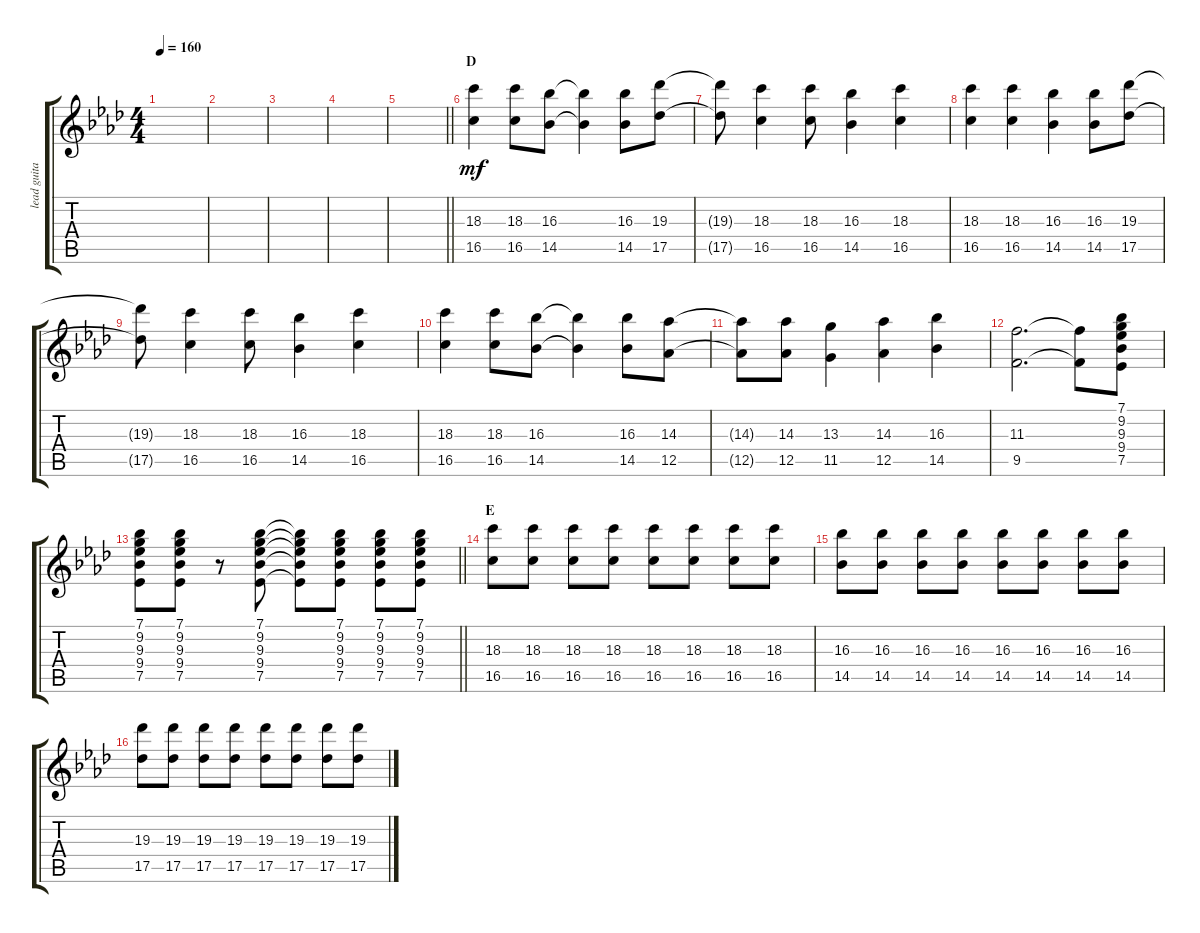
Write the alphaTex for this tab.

\track ("lead guitar" "lead guita") {instrument distortionguitar}
\staff {score tabs}
\tuning (Eb4 Bb3 Gb3 Db3 Ab2 Eb2) {hide}
\ts (4 4)
\tempo 160
\clef g2
\ks ab
|
|
|
|
\barLineRight lightlight
|
\section ("" "D")
(18.3 16.5).4{dy mf} (18.3 16.5).8 (16.3 14.5).8 (16.3{t} 14.5{t}).4 (16.3 14.5).8 (19.3 17.5).8 |
(19.3{t} 17.5{t}).8 (18.3 16.5).4 (18.3 16.5).8 (16.3 14.5).4 (18.3 16.5).4 |
(18.3 16.5).4 (18.3 16.5).4 (16.3 14.5).4 (16.3 14.5).8 (19.3 17.5).8 |
(19.3{t} 17.5{t}).8 (18.3 16.5).4 (18.3 16.5).8 (16.3 14.5).4 (18.3 16.5).4 |
(18.3 16.5).4 (18.3 16.5).8 (16.3 14.5).8 (16.3{t} 14.5{t}).4 (16.3 14.5).8 (14.3 12.5).8 |
(14.3{t} 12.5{t}).8 (14.3 12.5).8 (13.3 11.5).4 (14.3 12.5).4 (16.3 14.5).4 |
(11.3 9.5).2{d} (11.3{t} 9.5{t}).8 (7.1 9.2 9.3 9.4 7.5).8 |
\barLineRight lightlight
(7.1 9.2 9.3 9.4 7.5).8 (7.1 9.2 9.3 9.4 7.5).8 r.8 (7.1 9.2 9.3 9.4 7.5).8 (7.1{t} 9.2{t} 9.3{t} 9.4{t} 7.5{t}).8 (7.1 9.2 9.3 9.4 7.5).8 (7.1 9.2 9.3 9.4 7.5).8 (7.1 9.2 9.3 9.4 7.5).8 |
\section ("" "E")
(18.3 16.5).8 (18.3 16.5).8 (18.3 16.5).8 (18.3 16.5).8 (18.3 16.5).8 (18.3 16.5).8 (18.3 16.5).8 (18.3 16.5).8 |
(16.3 14.5).8 (16.3 14.5).8 (16.3 14.5).8 (16.3 14.5).8 (16.3 14.5).8 (16.3 14.5).8 (16.3 14.5).8 (16.3 14.5).8 |
(19.3 17.5).8 (19.3 17.5).8 (19.3 17.5).8 (19.3 17.5).8 (19.3 17.5).8 (19.3 17.5).8 (19.3 17.5).8 (19.3 17.5).8
